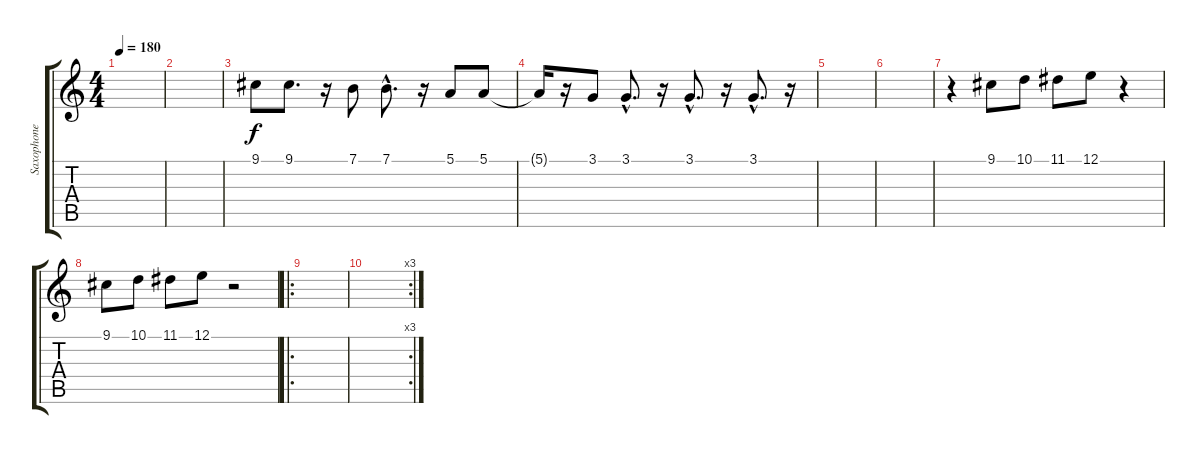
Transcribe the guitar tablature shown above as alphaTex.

\track ("Saxophone 1" "Saxophone ") {instrument sopranosax}
\staff {score tabs}
\tuning (E4 B3 G3 D3 A2 E2) {hide}
\ts (4 4)
\tempo 180
\clef g2
\ks c
|
|
9.1.8 9.1.8{d} r.16 7.1.8 7.1{hac}.8{d} r.16 5.1.8 5.1.8 |
5.1{t}.16 r.16 3.1.8 3.1{hac}.8{d} r.16 3.1{hac}.8{d} r.16 3.1{hac}.8{d} r.16 |
|
|
r.4 9.1.8 10.1.8 11.1.8 12.1.8 r.4 |
9.1.8 10.1.8 11.1.8 12.1.8 r.2 |
\ro
|
\rc 3
